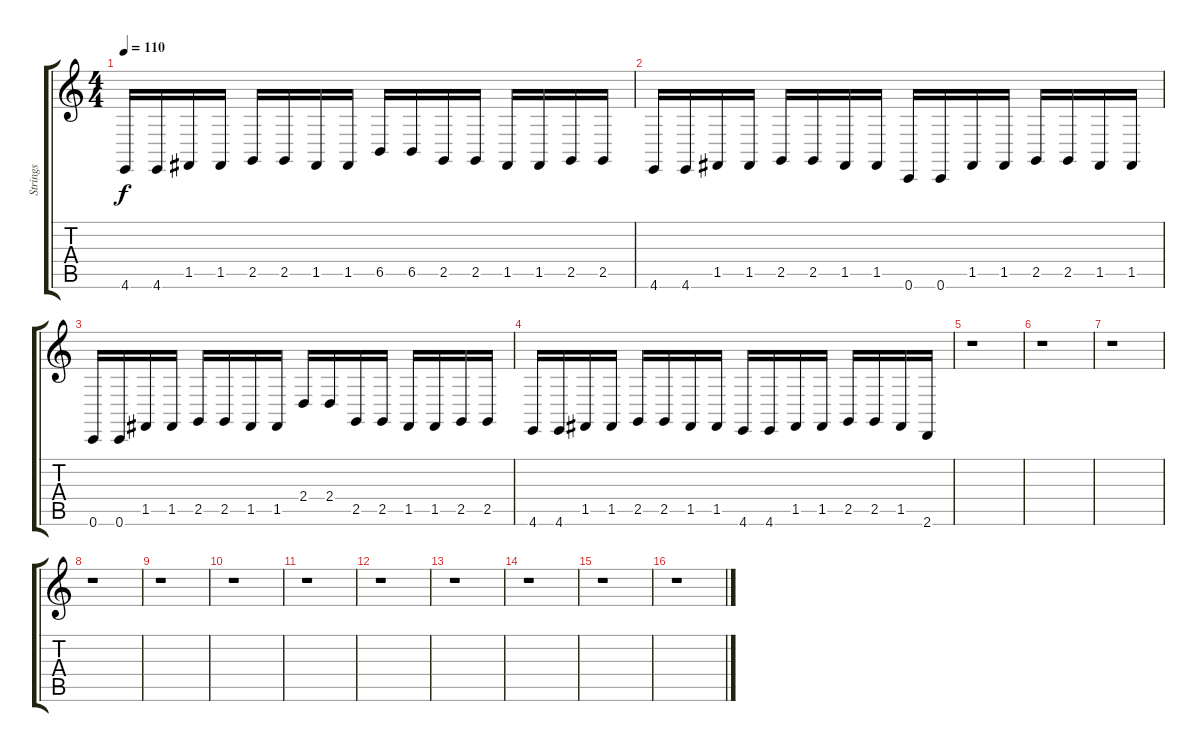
\track ("Strings" "Strings") {instrument stringensemble1}
\staff {score tabs}
\tuning (C4 A3 F3 C3 F2 C2) {hide}
\ts (4 4)
\tempo 110
\clef g2
\ks c
4.6.16{dy f} 4.6.16 1.5.16 1.5.16 2.5.16 2.5.16 1.5.16 1.5.16 6.5.16 6.5.16 2.5.16 2.5.16 1.5.16 1.5.16 2.5.16 2.5.16 |
4.6.16 4.6.16 1.5.16 1.5.16 2.5.16 2.5.16 1.5.16 1.5.16 0.6.16 0.6.16 1.5.16 1.5.16 2.5.16 2.5.16 1.5.16 1.5.16 |
0.6.16 0.6.16 1.5.16 1.5.16 2.5.16 2.5.16 1.5.16 1.5.16 2.4.16 2.4.16 2.5.16 2.5.16 1.5.16 1.5.16 2.5.16 2.5.16 |
4.6.16 4.6.16 1.5.16 1.5.16 2.5.16 2.5.16 1.5.16 1.5.16 4.6.16 4.6.16 1.5.16 1.5.16 2.5.16 2.5.16 1.5.16 2.6.16 |
r.1 |
r.1 |
r.1 |
r.1 |
r.1 |
r.1 |
r.1 |
r.1 |
r.1 |
r.1 |
r.1 |
r.1
